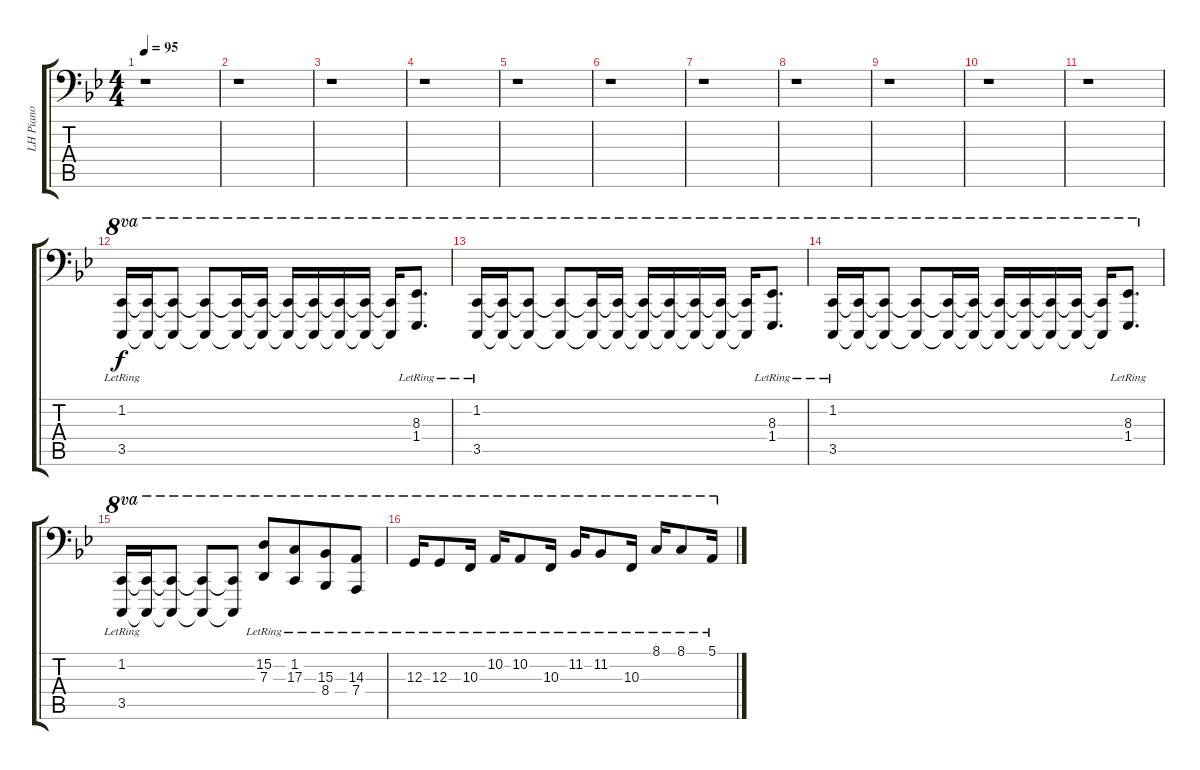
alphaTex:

\track ("LH Piano" "LH Piano") {instrument acousticgrandpiano}
\staff {score tabs}
\tuning (E3 B2 G2 D2 A1 E1) {hide}
\ts (4 4)
\tempo 95
\clef f4
\ks gminor
r.1{dy f} |
r.1 |
r.1 |
r.1 |
r.1 |
r.1 |
r.1 |
r.1 |
r.1 |
r.1 |
r.1 |
(1.2{lr} 3.5{lr}).16{ot 8va} (1.2{t} 3.5{t}).16{ot 8va} (1.2{t} 3.5{t}).8{ot 8va} (1.2{t} 3.5{t}).8{ot 8va} (1.2{t} 3.5{t}).16{ot 8va} (1.2{t} 3.5{t}).16{ot 8va} (1.2{t} 3.5{t}).16{ot 8va} (1.2{t} 3.5{t}).16{ot 8va} (1.2{t} 3.5{t}).16{ot 8va} (1.2{t} 3.5{t}).16{ot 8va} (1.2{t} 3.5{t}).16{ot 8va} (8.3{lr} 1.4{lr}).8{d ot 8va} |
(1.2{lr} 3.5{lr}).16{ot 8va} (1.2{t} 3.5{t}).16{ot 8va} (1.2{t} 3.5{t}).8{ot 8va} (1.2{t} 3.5{t}).8{ot 8va} (1.2{t} 3.5{t}).16{ot 8va} (1.2{t} 3.5{t}).16{ot 8va} (1.2{t} 3.5{t}).16{ot 8va} (1.2{t} 3.5{t}).16{ot 8va} (1.2{t} 3.5{t}).16{ot 8va} (1.2{t} 3.5{t}).16{ot 8va} (1.2{t} 3.5{t}).16{ot 8va} (8.3{lr} 1.4{lr}).8{d ot 8va} |
(1.2{lr} 3.5{lr}).16{ot 8va} (1.2{t} 3.5{t}).16{ot 8va} (1.2{t} 3.5{t}).8{ot 8va} (1.2{t} 3.5{t}).8{ot 8va} (1.2{t} 3.5{t}).16{ot 8va} (1.2{t} 3.5{t}).16{ot 8va} (1.2{t} 3.5{t}).16{ot 8va} (1.2{t} 3.5{t}).16{ot 8va} (1.2{t} 3.5{t}).16{ot 8va} (1.2{t} 3.5{t}).16{ot 8va} (1.2{t} 3.5{t}).16{ot 8va} (8.3{lr} 1.4{lr}).8{d ot 8va} |
(1.2{lr} 3.5{lr}).16{ot 8va} (1.2{t} 3.5{t}).16{ot 8va} (1.2{t} 3.5{t}).8{ot 8va} (1.2{t} 3.5{t}).8{ot 8va} (1.2{t} 3.5{t}).8{ot 8va} (15.2{lr} 7.3{lr}).8{ot 8va} (1.2{lr} 17.3{lr}).8{ot 8va beam merge} (15.3{lr} 8.4{lr}).8{ot 8va} (14.3{lr} 7.4{lr}).8{ot 8va} |
12.3{lr}.16{ot 8va} 12.3{lr}.8{ot 8va} 10.3{lr}.16{ot 8va} 10.2{lr}.16{ot 8va} 10.2{lr}.8{ot 8va} 10.3{lr}.16{ot 8va} 11.2{lr}.16{ot 8va} 11.2{lr}.8{ot 8va} 10.3{lr}.16{ot 8va} 8.1{lr}.16{ot 8va} 8.1{lr}.8{ot 8va} 5.1{lr}.16{ot 8va}
